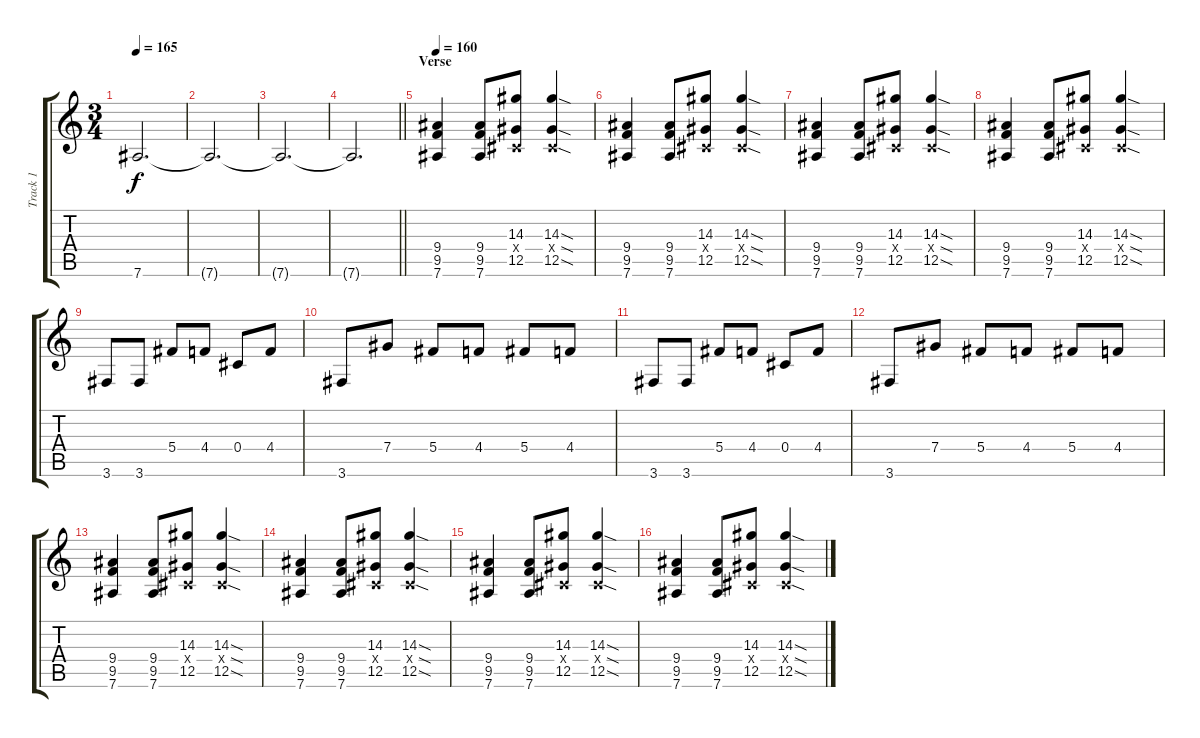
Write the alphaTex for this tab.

\track ("Track 1" "Track 1") {instrument electricguitarjazz}
\staff {score tabs}
\tuning (Eb4 Bb3 Gb3 Db3 Ab2 Eb2) {hide}
\ts (3 4)
\tempo 165
\clef g2
\ks c
7.6.2{d dy f} |
7.6{t}.2{d} |
7.6{t}.2{d} |
\barLineRight lightlight
7.6{t}.2{d} |
\section ("" "Verse")
\tempo 160
(9.4 9.5 7.6).4{instrument distortionguitar} (9.4 9.5 7.6).8 (14.3 0.4{x} 12.5).8 (14.3{sod} 0.4{sod x} 12.5{sod}).4 |
(9.4 9.5 7.6).4 (9.4 9.5 7.6).8 (14.3 0.4{x} 12.5).8 (14.3{sod} 0.4{sod x} 12.5{sod}).4 |
(9.4 9.5 7.6).4 (9.4 9.5 7.6).8 (14.3 0.4{x} 12.5).8 (14.3{sod} 0.4{sod x} 12.5{sod}).4 |
(9.4 9.5 7.6).4 (9.4 9.5 7.6).8 (14.3 0.4{x} 12.5).8 (14.3{sod} 0.4{sod x} 12.5{sod}).4 |
3.6.8 3.6.8 5.4.8 4.4.8 0.4.8 4.4.8 |
3.6.8 7.4.8 5.4.8 4.4.8 5.4.8 4.4.8 |
3.6.8 3.6.8 5.4.8 4.4.8 0.4.8 4.4.8 |
3.6.8 7.4.8 5.4.8 4.4.8 5.4.8 4.4.8 |
(9.4 9.5 7.6).4 (9.4 9.5 7.6).8 (14.3 0.4{x} 12.5).8 (14.3{sod} 0.4{sod x} 12.5{sod}).4 |
(9.4 9.5 7.6).4 (9.4 9.5 7.6).8 (14.3 0.4{x} 12.5).8 (14.3{sod} 0.4{sod x} 12.5{sod}).4 |
(9.4 9.5 7.6).4 (9.4 9.5 7.6).8 (14.3 0.4{x} 12.5).8 (14.3{sod} 0.4{sod x} 12.5{sod}).4 |
(9.4 9.5 7.6).4 (9.4 9.5 7.6).8 (14.3 0.4{x} 12.5).8 (14.3{sod} 0.4{sod x} 12.5{sod}).4
